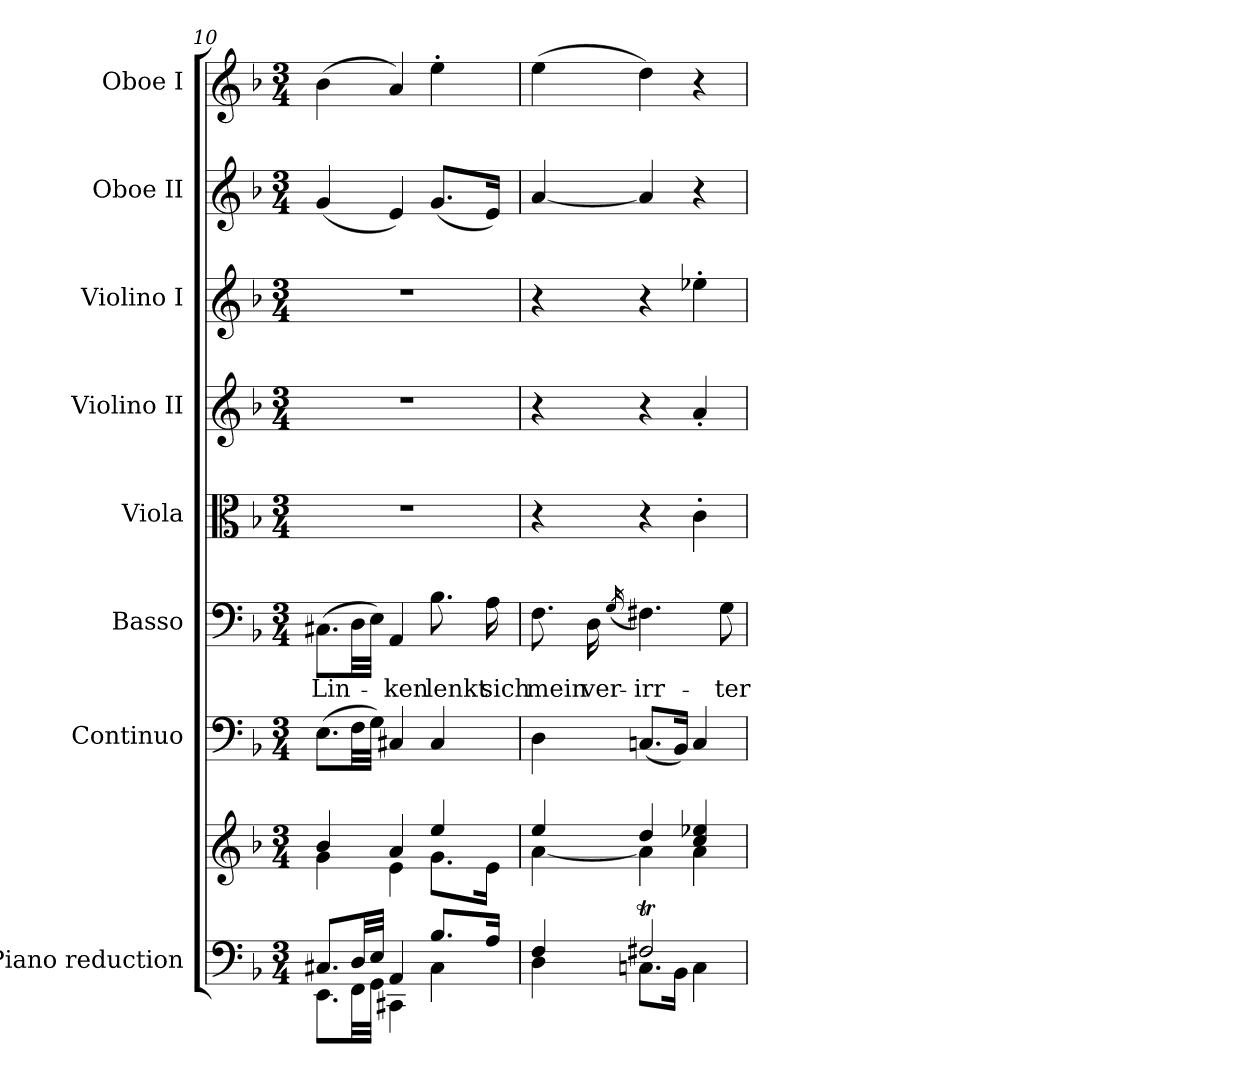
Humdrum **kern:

**kern	**kern	**kern	**kern	**text	**kern	**kern	**kern	**kern	**kern
*part8	*part8	*part7	*part6	*part6	*part5	*part4	*part3	*part2	*part1
*staff9	*staff8	*staff7	*staff6	*staff6	*staff5	*staff4	*staff3	*staff2	*staff1
*I"Piano reduction	*	*I"Continuo	*I"Basso	*	*I"Viola	*I"Violino II	*I"Violino I	*I"Oboe II	*I"Oboe I
*I'Pno	*	*	*	*	*	*	*	*I'Ob	*I'Ob
*clefF4	*clefG2	*clefF4	*clefF4	*	*clefC3	*clefG2	*clefG2	*clefG2	*clefG2
*k[b-]	*k[b-]	*k[b-]	*k[b-]	*	*k[b-]	*k[b-]	*k[b-]	*k[b-]	*k[b-]
*M3/4	*M3/4	*M3/4	*M3/4	*	*M3/4	*M3/4	*M3/4	*M3/4	*M3/4
=10	=10	=10	=10	=10	=10	=10	=10	=10	=10
*^	*^	*	*	*	*	*	*	*	*
!	!	!	!	!	!	!LO:LY:b	!	!	!	!	!
8.C#X/L	8.EE\L	4b-/	4g\	(8.E\L	(8.C#X\L	Lin-	2.r	2.r	2.r	(4g/	(4b-\
32D/LL	32FF\LL	.	.	32F\LL	32D\LL	.	.	.	.	.	.
32E/JJJ	32GG\JJJ	.	.	32G\JJJ)	32E\JJJ)	.	.	.	.	.	.
!	!	!	!	!	!	!LO:LY:b	!	!	!	!	!
4AA/	4CC#X\	4a/	4e\	4C#X/	4AA/	-ken	.	.	.	4e/)	4a/)
!	!	!	!	!	!	!LO:LY:b	!	!	!	!	!
8.B-/L	4C#\	4ee/	8.g\L	4C#/	8.B-\	lenkt	.	.	.	(8.g/L	4ee'\
!	!	!	!	!	!	!LO:LY:b	!	!	!	!	!
16A/Jk	.	.	16e\Jk	.	16A\	sich	.	.	.	16e/Jk)	.
=11	=11	=11	=11	=11	=11	=11	=11	=11	=11	=11	=11
!	!	!	!	!	!	!LO:LY:b	!	!	!	!	!
4F/	4D\	4ee/	[4a\	4D\	8.F\	mein	4r	4r	4r	[4a/	(4ee\
!	!	!	!	!	!	!LO:LY:b	!	!	!	!	!
.	.	.	.	.	16D\	ver-	.	.	.	.	.
.	.	.	.	.	(16qG/	.	.	.	.	.	.
!	!	!	!	!	!	!LO:LY:b	!	!	!	!	!
2F#Xt/	8.Cn\L	4dd/	4a\]	(8.Cn/L	4.F#X\)	-irr-	4r	4r	4r	4a/]	4dd\)
.	16BB-\Jk	.	.	16BB-/Jk)	.	.	.	.	.	.	.
.	4C\	4cc/ 4ee-X/	4a\	4C/	.	.	4c'\	4a'/	4ee-X'\	4r	4r
!	!	!	!	!	!	!LO:LY:b	!	!	!	!	!
.	.	.	.	.	8G\	-ter	.	.	.	.	.
*v	*v	*	*	*	*	*	*	*	*	*	*
*	*v	*v	*	*	*	*	*	*	*	*
=	=	=	=	=	=	=	=	=	=
*-	*-	*-	*-	*-	*-	*-	*-	*-	*-
